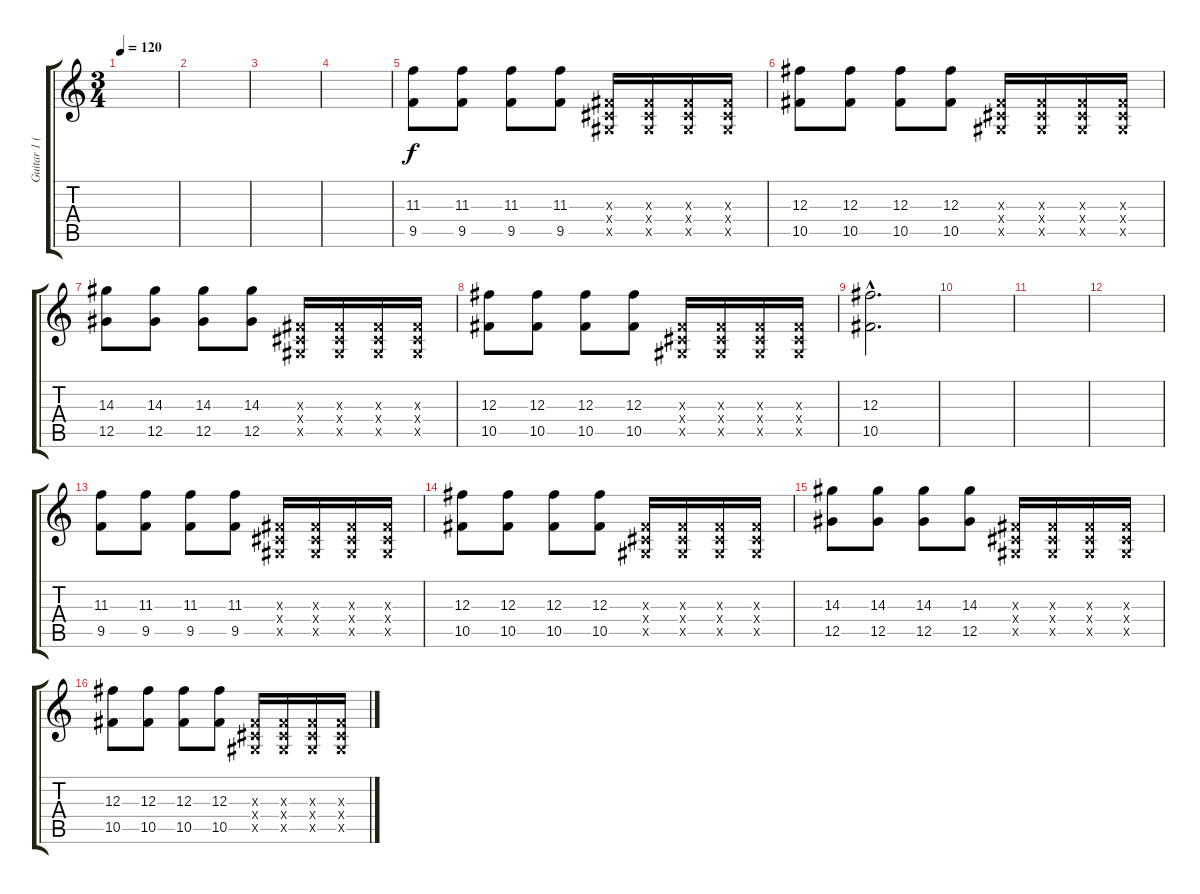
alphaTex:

\track ("Guitar 1 (Luke)" "Guitar 1 (") {instrument overdrivenguitar}
\staff {score tabs}
\tuning (Eb4 Bb3 Gb3 Db3 Ab2 Eb2) {hide}
\ts (3 4)
\tempo 120
\clef g2
\ks c
|
|
|
|
(11.3 9.5).8 (11.3 9.5).8 (11.3 9.5).8 (11.3 9.5).8 (0.3{x} 0.4{x} 0.5{x}).16 (0.3{x} 0.4{x} 0.5{x}).16 (0.3{x} 0.4{x} 0.5{x}).16 (0.3{x} 0.4{x} 0.5{x}).16 |
(12.3 10.5).8 (12.3 10.5).8 (12.3 10.5).8 (12.3 10.5).8 (0.3{x} 0.4{x} 0.5{x}).16 (0.3{x} 0.4{x} 0.5{x}).16 (0.3{x} 0.4{x} 0.5{x}).16 (0.3{x} 0.4{x} 0.5{x}).16 |
(14.3 12.5).8 (14.3 12.5).8 (14.3 12.5).8 (14.3 12.5).8 (0.3{x} 0.4{x} 0.5{x}).16 (0.3{x} 0.4{x} 0.5{x}).16 (0.3{x} 0.4{x} 0.5{x}).16 (0.3{x} 0.4{x} 0.5{x}).16 |
(12.3 10.5).8 (12.3 10.5).8 (12.3 10.5).8 (12.3 10.5).8 (0.3{x} 0.4{x} 0.5{x}).16 (0.3{x} 0.4{x} 0.5{x}).16 (0.3{x} 0.4{x} 0.5{x}).16 (0.3{x} 0.4{x} 0.5{x}).16 |
(12.3{hac} 10.5{hac}).2{d} |
|
|
|
(11.3 9.5).8 (11.3 9.5).8 (11.3 9.5).8 (11.3 9.5).8 (0.3{x} 0.4{x} 0.5{x}).16 (0.3{x} 0.4{x} 0.5{x}).16 (0.3{x} 0.4{x} 0.5{x}).16 (0.3{x} 0.4{x} 0.5{x}).16 |
(12.3 10.5).8 (12.3 10.5).8 (12.3 10.5).8 (12.3 10.5).8 (0.3{x} 0.4{x} 0.5{x}).16 (0.3{x} 0.4{x} 0.5{x}).16 (0.3{x} 0.4{x} 0.5{x}).16 (0.3{x} 0.4{x} 0.5{x}).16 |
(14.3 12.5).8 (14.3 12.5).8 (14.3 12.5).8 (14.3 12.5).8 (0.3{x} 0.4{x} 0.5{x}).16 (0.3{x} 0.4{x} 0.5{x}).16 (0.3{x} 0.4{x} 0.5{x}).16 (0.3{x} 0.4{x} 0.5{x}).16 |
(12.3 10.5).8 (12.3 10.5).8 (12.3 10.5).8 (12.3 10.5).8 (0.3{x} 0.4{x} 0.5{x}).16 (0.3{x} 0.4{x} 0.5{x}).16 (0.3{x} 0.4{x} 0.5{x}).16 (0.3{x} 0.4{x} 0.5{x}).16
